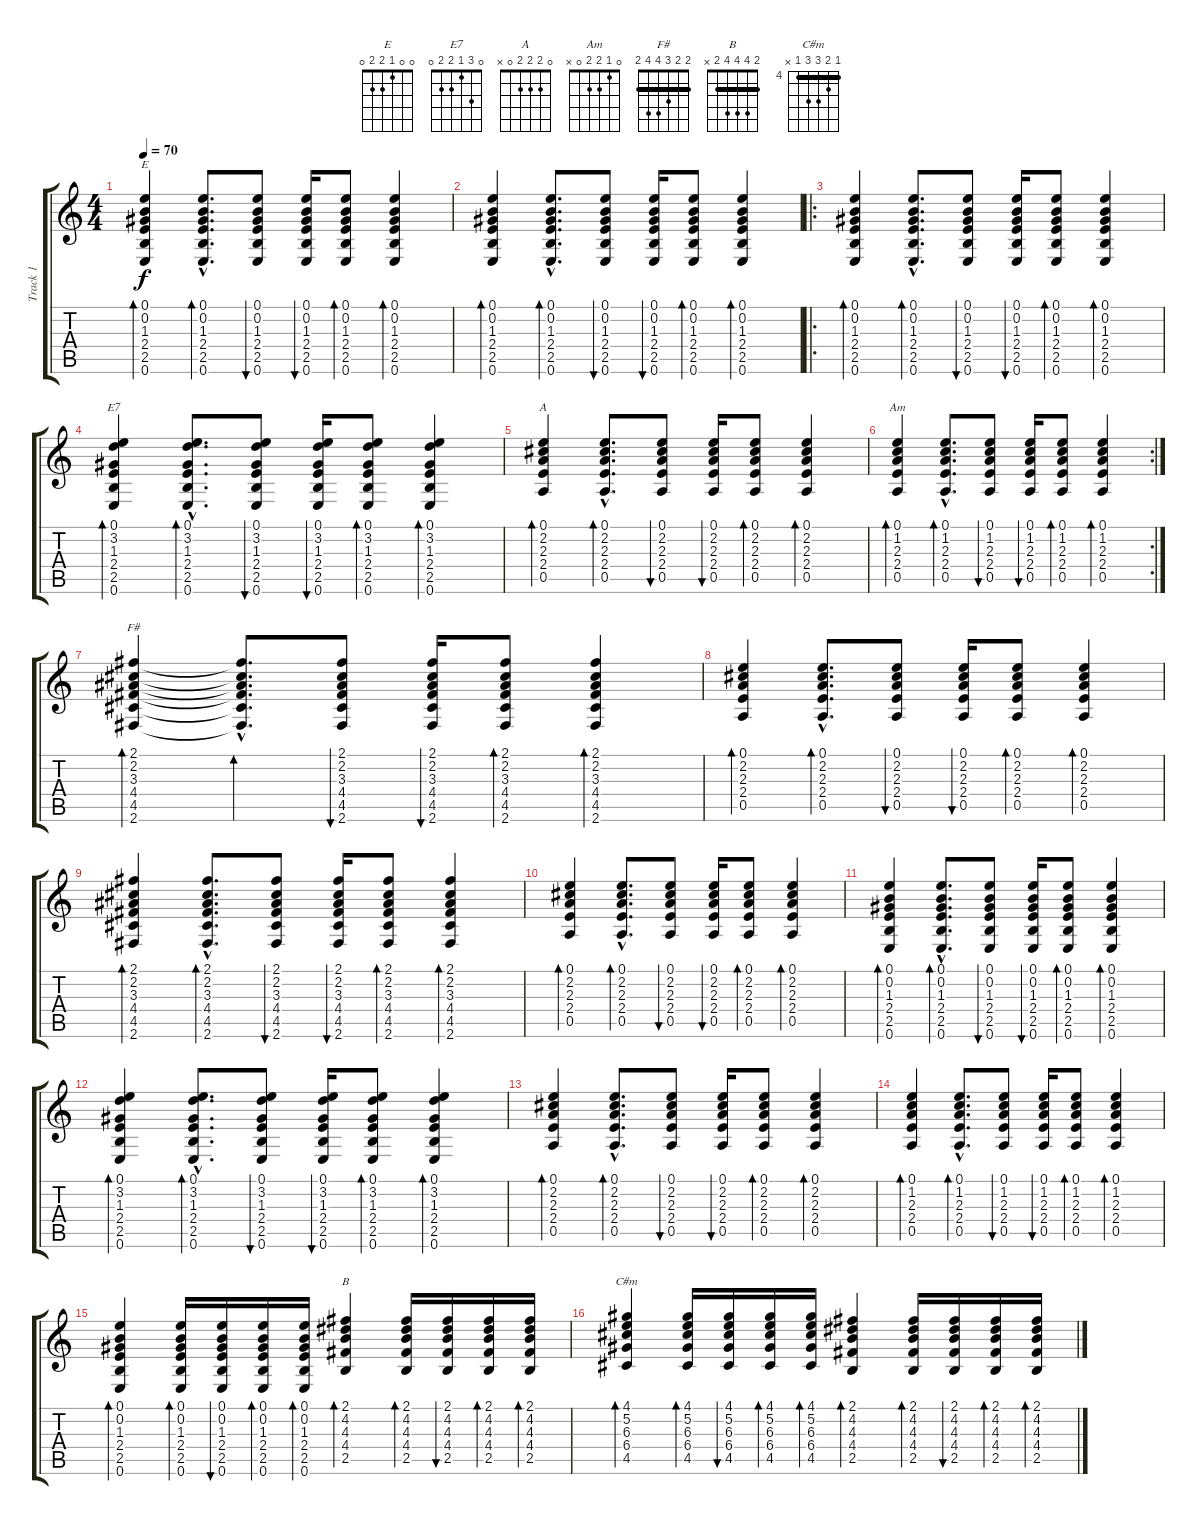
\track ("Track 1" "Track 1") {instrument acousticguitarsteel}
\staff {score tabs}
\tuning (E4 B3 G3 D3 A2 E2) {hide}
\chord ("E" 0 0 1 2 2 0)
\chord ("E7" 0 3 1 2 2 0)
\chord ("A" 0 2 2 2 0 x)
\chord ("Am" 0 1 2 2 0 x)
\chord ("F#" 2 2 3 4 4 2) {barre 2}
\chord ("B" 2 4 4 4 2 x) {barre 2}
\chord ("C#m" 4 5 6 6 4 x) {firstfret 4 barre 4}
\ts (4 4)
\tempo 70
\clef g2
\ks c
(0.1 0.2 1.3 2.4 2.5 0.6).4{bd 30 ch "E" dy f instrument acousticguitarsteel} (0.1{hac} 0.2{hac} 1.3{hac} 2.4{hac} 2.5{hac} 0.6{hac}).8{d bd 30} (0.1 0.2 1.3 2.4 2.5 0.6).8{bu 30} (0.1 0.2 1.3 2.4 2.5 0.6).16{bu 30} (0.1 0.2 1.3 2.4 2.5 0.6).8{bd 30} (0.1 0.2 1.3 2.4 2.5 0.6).4{bd 30} |
(0.1 0.2 1.3 2.4 2.5 0.6).4{bd 30} (0.1{hac} 0.2{hac} 1.3{hac} 2.4{hac} 2.5{hac} 0.6{hac}).8{d bd 30} (0.1 0.2 1.3 2.4 2.5 0.6).8{bu 30} (0.1 0.2 1.3 2.4 2.5 0.6).16{bu 30} (0.1 0.2 1.3 2.4 2.5 0.6).8{bd 30} (0.1 0.2 1.3 2.4 2.5 0.6).4{bd 30} |
\ro
(0.1 0.2 1.3 2.4 2.5 0.6).4{bd 30} (0.1{hac} 0.2{hac} 1.3{hac} 2.4{hac} 2.5{hac} 0.6{hac}).8{d bd 30} (0.1 0.2 1.3 2.4 2.5 0.6).8{bu 30} (0.1 0.2 1.3 2.4 2.5 0.6).16{bu 30} (0.1 0.2 1.3 2.4 2.5 0.6).8{bd 30} (0.1 0.2 1.3 2.4 2.5 0.6).4{bd 30} |
(0.1 3.2 1.3 2.4 2.5 0.6).4{bd 30 ch "E7"} (0.1{hac} 3.2{hac} 1.3{hac} 2.4{hac} 2.5{hac} 0.6{hac}).8{d bd 30} (0.1 3.2 1.3 2.4 2.5 0.6).8{bu 30} (0.1 3.2 1.3 2.4 2.5 0.6).16{bu 30} (0.1 3.2 1.3 2.4 2.5 0.6).8{bd 30} (0.1 3.2 1.3 2.4 2.5 0.6).4{bd 30} |
(0.1 2.2 2.3 2.4 0.5).4{bd 30 ch "A"} (0.1{hac} 2.2{hac} 2.3{hac} 2.4{hac} 0.5{hac}).8{d bd 30} (0.1 2.2 2.3 2.4 0.5).8{bu 30} (0.1 2.2 2.3 2.4 0.5).16{bu 30} (0.1 2.2 2.3 2.4 0.5).8{bd 30} (0.1 2.2 2.3 2.4 0.5).4{bd 30} |
\rc 2
(0.1 1.2 2.3 2.4 0.5).4{bd 30 ch "Am"} (0.1{hac} 1.2{hac} 2.3{hac} 2.4{hac} 0.5{hac}).8{d bd 30} (0.1 1.2 2.3 2.4 0.5).8{bu 30} (0.1 1.2 2.3 2.4 0.5).16{bu 30} (0.1 1.2 2.3 2.4 0.5).8{bd 30} (0.1 1.2 2.3 2.4 0.5).4{bd 30} |
(2.1 2.2 3.3 4.4 4.5 2.6).4{bd 30 ch "F#"} (2.1{hac t} 2.2{hac t} 3.3{hac t} 4.4{hac t} 4.5{hac t} 2.6{hac t}).8{d bd 30} (2.1 2.2 3.3 4.4 4.5 2.6).8{bu 30} (2.1 2.2 3.3 4.4 4.5 2.6).16{bu 30} (2.1 2.2 3.3 4.4 4.5 2.6).8{bd 30} (2.1 2.2 3.3 4.4 4.5 2.6).4{bd 30} |
(0.1 2.2 2.3 2.4 0.5).4{bd 30} (0.1{hac} 2.2{hac} 2.3{hac} 2.4{hac} 0.5{hac}).8{d bd 30} (0.1 2.2 2.3 2.4 0.5).8{bu 30} (0.1 2.2 2.3 2.4 0.5).16{bu 30} (0.1 2.2 2.3 2.4 0.5).8{bd 30} (0.1 2.2 2.3 2.4 0.5).4{bd 30} |
(2.1 2.2 3.3 4.4 4.5 2.6).4{bd 30} (2.1{hac} 2.2{hac} 3.3{hac} 4.4{hac} 4.5{hac} 2.6{hac}).8{d bd 30} (2.1 2.2 3.3 4.4 4.5 2.6).8{bu 30} (2.1 2.2 3.3 4.4 4.5 2.6).16{bu 30} (2.1 2.2 3.3 4.4 4.5 2.6).8{bd 30} (2.1 2.2 3.3 4.4 4.5 2.6).4{bd 30} |
(0.1 2.2 2.3 2.4 0.5).4{bd 30} (0.1{hac} 2.2{hac} 2.3{hac} 2.4{hac} 0.5{hac}).8{d bd 30} (0.1 2.2 2.3 2.4 0.5).8{bu 30} (0.1 2.2 2.3 2.4 0.5).16{bu 30} (0.1 2.2 2.3 2.4 0.5).8{bd 30} (0.1 2.2 2.3 2.4 0.5).4{bd 30} |
(0.1 0.2 1.3 2.4 2.5 0.6).4{bd 30} (0.1{hac} 0.2{hac} 1.3{hac} 2.4{hac} 2.5{hac} 0.6{hac}).8{d bd 30} (0.1 0.2 1.3 2.4 2.5 0.6).8{bu 30} (0.1 0.2 1.3 2.4 2.5 0.6).16{bu 30} (0.1 0.2 1.3 2.4 2.5 0.6).8{bd 30} (0.1 0.2 1.3 2.4 2.5 0.6).4{bd 30} |
(0.1 3.2 1.3 2.4 2.5 0.6).4{bd 30} (0.1{hac} 3.2{hac} 1.3{hac} 2.4{hac} 2.5{hac} 0.6{hac}).8{d bd 30} (0.1 3.2 1.3 2.4 2.5 0.6).8{bu 30} (0.1 3.2 1.3 2.4 2.5 0.6).16{bu 30} (0.1 3.2 1.3 2.4 2.5 0.6).8{bd 30} (0.1 3.2 1.3 2.4 2.5 0.6).4{bd 30} |
(0.1 2.2 2.3 2.4 0.5).4{bd 30} (0.1{hac} 2.2{hac} 2.3{hac} 2.4{hac} 0.5{hac}).8{d bd 30} (0.1 2.2 2.3 2.4 0.5).8{bu 30} (0.1 2.2 2.3 2.4 0.5).16{bu 30} (0.1 2.2 2.3 2.4 0.5).8{bd 30} (0.1 2.2 2.3 2.4 0.5).4{bd 30} |
(0.1 1.2 2.3 2.4 0.5).4{bd 30} (0.1{hac} 1.2{hac} 2.3{hac} 2.4{hac} 0.5{hac}).8{d bd 30} (0.1 1.2 2.3 2.4 0.5).8{bu 30} (0.1 1.2 2.3 2.4 0.5).16{bu 30} (0.1 1.2 2.3 2.4 0.5).8{bd 30} (0.1 1.2 2.3 2.4 0.5).4{bd 30} |
(0.1 0.2 1.3 2.4 2.5 0.6).4{bd 30} (0.1 0.2 1.3 2.4 2.5 0.6).16{bd 30} (0.1 0.2 1.3 2.4 2.5 0.6).16{bu 30} (0.1 0.2 1.3 2.4 2.5 0.6).16{bd 30} (0.1 0.2 1.3 2.4 2.5 0.6).16{bd 30} (2.1 4.2 4.3 4.4 2.5).4{bd 30 ch "B"} (2.1 4.2 4.3 4.4 2.5).16{bd 30} (2.1 4.2 4.3 4.4 2.5).16{bu 30} (2.1 4.2 4.3 4.4 2.5).16{bd 30} (2.1 4.2 4.3 4.4 2.5).16{bd 30} |
(4.1 5.2 6.3 6.4 4.5).4{bd 30 ch "C#m"} (4.1 5.2 6.3 6.4 4.5).16{bd 30} (4.1 5.2 6.3 6.4 4.5).16{bu 30} (4.1 5.2 6.3 6.4 4.5).16{bd 30} (4.1 5.2 6.3 6.4 4.5).16{bd 30} (2.1 4.2 4.3 4.4 2.5).4{bd 30} (2.1 4.2 4.3 4.4 2.5).16{bd 30} (2.1 4.2 4.3 4.4 2.5).16{bu 30} (2.1 4.2 4.3 4.4 2.5).16{bd 30} (2.1 4.2 4.3 4.4 2.5).16{bd 30}
